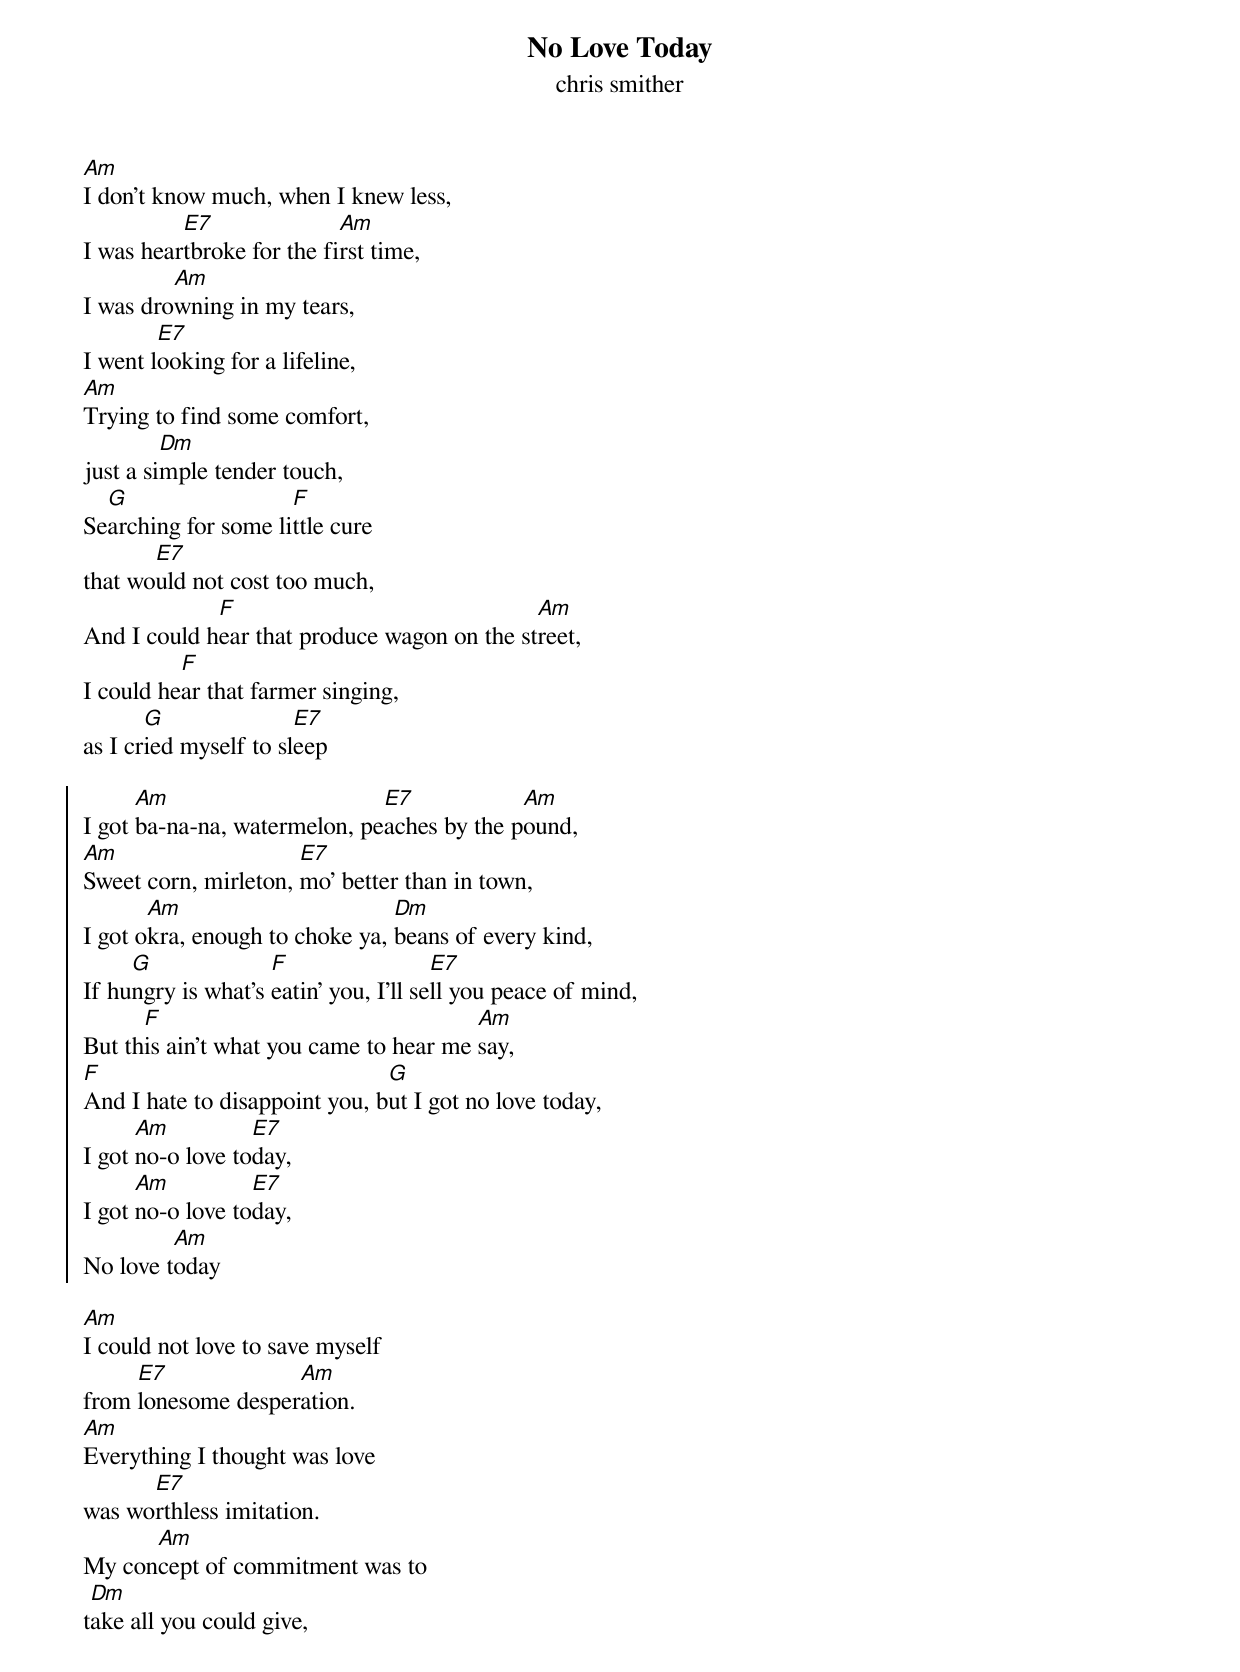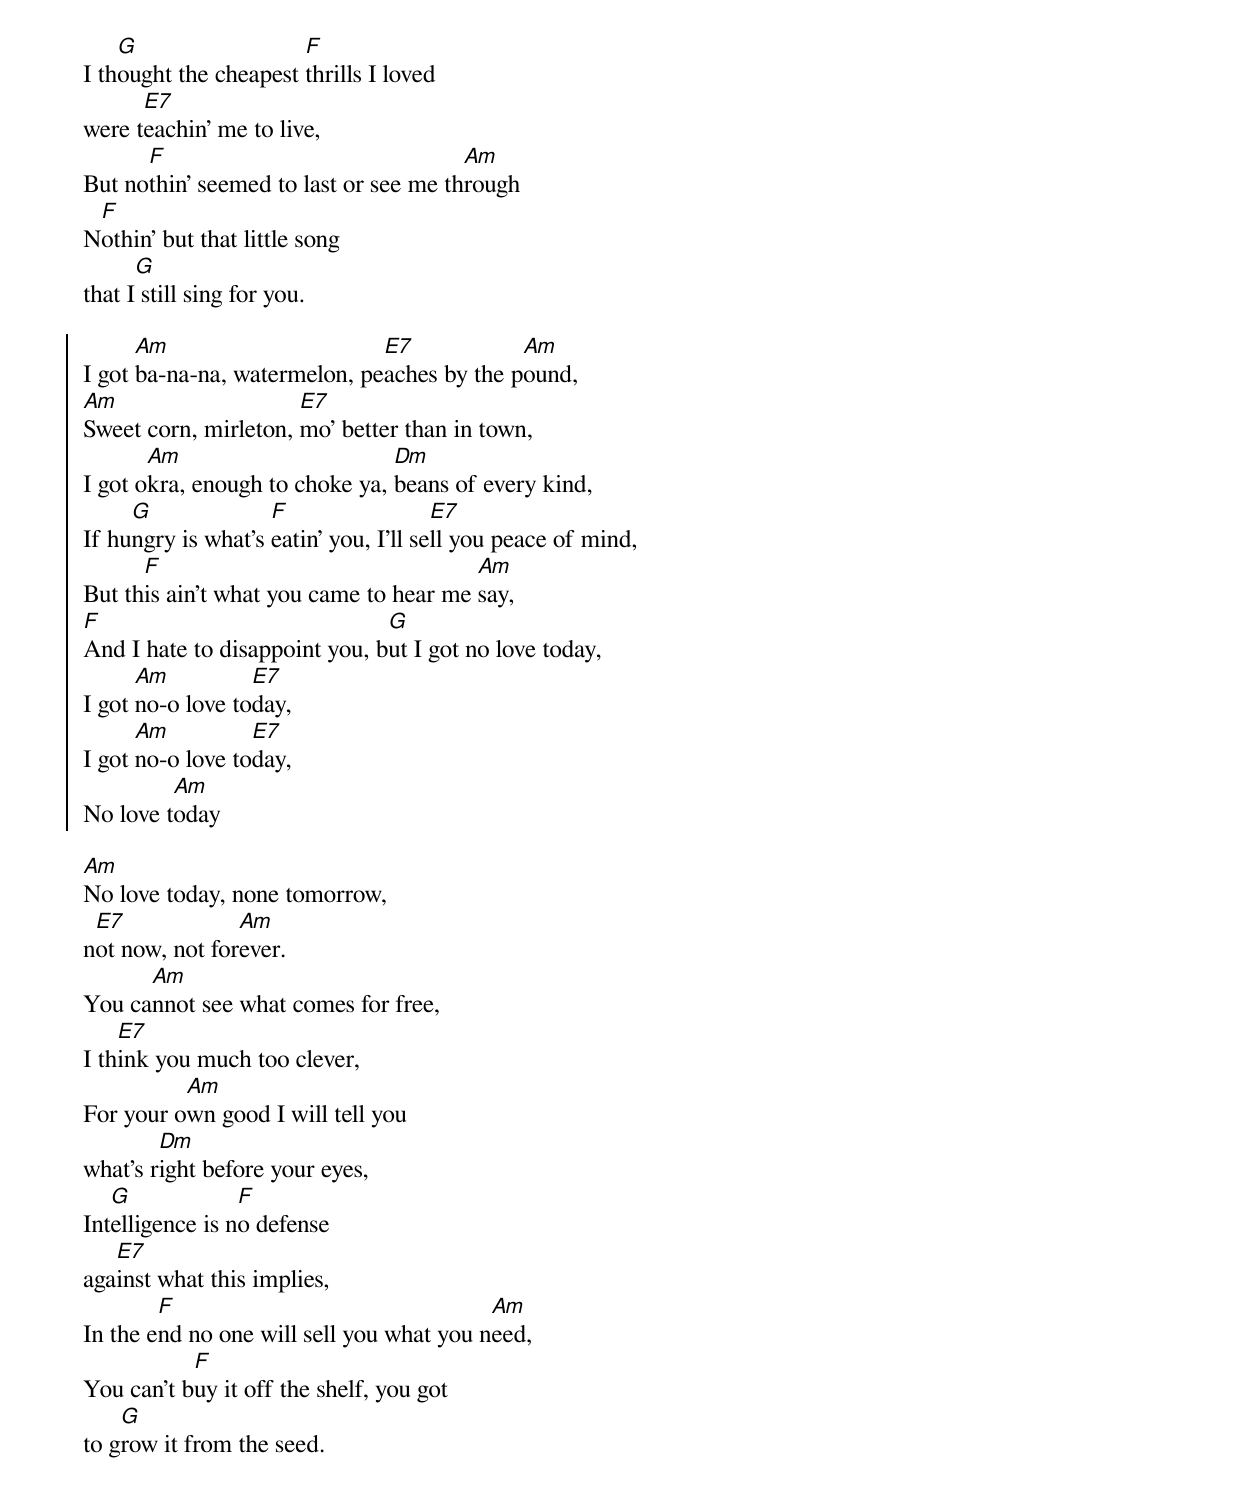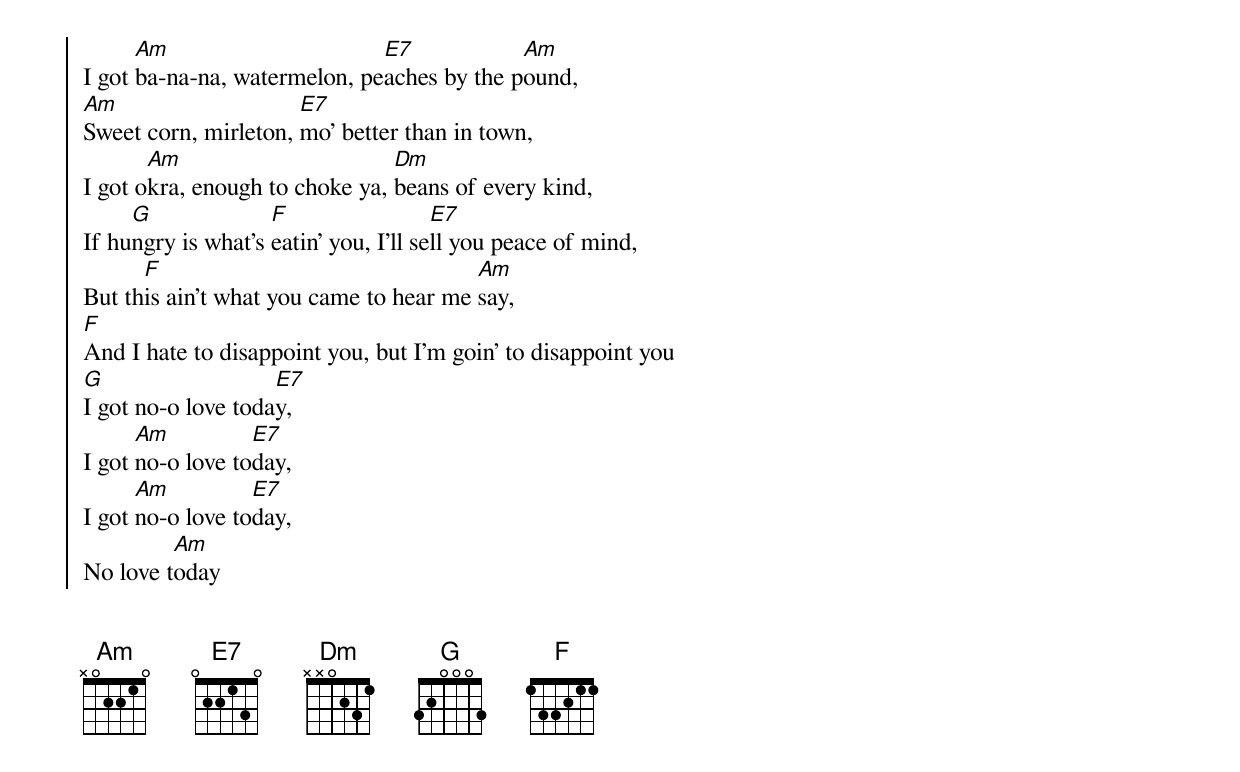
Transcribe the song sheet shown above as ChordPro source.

{title: No Love Today}
{subtitle: chris smither}

[Am]I don't know much, when I knew less,
I was hear[E7]tbroke for the fi[Am]rst time,
I was dro[Am]wning in my tears,
I went l[E7]ooking for a lifeline,
[Am]Trying to find some comfort,
just a si[Dm]mple tender touch,
Se[G]arching for some li[F]ttle cure
that wo[E7]uld not cost too much,
And I could h[F]ear that produce wagon on the st[Am]reet,
I could he[F]ar that farmer singing,
as I cr[G]ied myself to sl[E7]eep

{soc}
I got [Am]ba-na-na, watermelon, pe[E7]aches by the p[Am]ound,
[Am]Sweet corn, mirleton, [E7]mo’ better than in town,
I got o[Am]kra, enough to choke ya, [Dm]beans of every kind,
If hu[G]ngry is what’s [F]eatin’ you, I’ll se[E7]ll you peace of mind,
But th[F]is ain’t what you came to hear me [Am]say,
[F]And I hate to disappoint you, b[G]ut I got no love today,
I got [Am]no-o love to[E7]day,
I got [Am]no-o love to[E7]day,
No love t[Am]oday
{eoc}

[Am]I could not love to save myself
from [E7]lonesome desper[Am]ation.
[Am]Everything I thought was love
was wo[E7]rthless imitation.
My con[Am]cept of commitment was to
t[Dm]ake all you could give,
I th[G]ought the cheapest [F]thrills I loved
were t[E7]eachin' me to live,
But no[F]thin' seemed to last or see me th[Am]rough
N[F]othin' but that little song
that I[G] still sing for you.

{soc}
I got [Am]ba-na-na, watermelon, pe[E7]aches by the p[Am]ound,
[Am]Sweet corn, mirleton, [E7]mo’ better than in town,
I got o[Am]kra, enough to choke ya, [Dm]beans of every kind,
If hu[G]ngry is what’s [F]eatin’ you, I’ll se[E7]ll you peace of mind,
But th[F]is ain’t what you came to hear me [Am]say,
[F]And I hate to disappoint you, b[G]ut I got no love today,
I got [Am]no-o love to[E7]day,
I got [Am]no-o love to[E7]day,
No love t[Am]oday
{eoc}

[Am]No love today, none tomorrow,
n[E7]ot now, not for[Am]ever.
You ca[Am]nnot see what comes for free,
I th[E7]ink you much too clever,
For your o[Am]wn good I will tell you
what's r[Dm]ight before your eyes,
Int[G]elligence is n[F]o defense
aga[E7]inst what this implies,
In the e[F]nd no one will sell you what you n[Am]eed,
You can't b[F]uy it off the shelf, you got
to g[G]row it from the seed.

{soc}
I got [Am]ba-na-na, watermelon, pe[E7]aches by the p[Am]ound,
[Am]Sweet corn, mirleton, [E7]mo’ better than in town,
I got o[Am]kra, enough to choke ya, [Dm]beans of every kind,
If hu[G]ngry is what’s [F]eatin’ you, I’ll se[E7]ll you peace of mind,
But th[F]is ain’t what you came to hear me [Am]say,
[F]And I hate to disappoint you, but I’m goin’ to disappoint you
[G]I got no-o love toda[E7]y,
I got [Am]no-o love to[E7]day,
I got [Am]no-o love to[E7]day,
No love t[Am]oday
{eoc}


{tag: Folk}
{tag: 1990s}
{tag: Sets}
